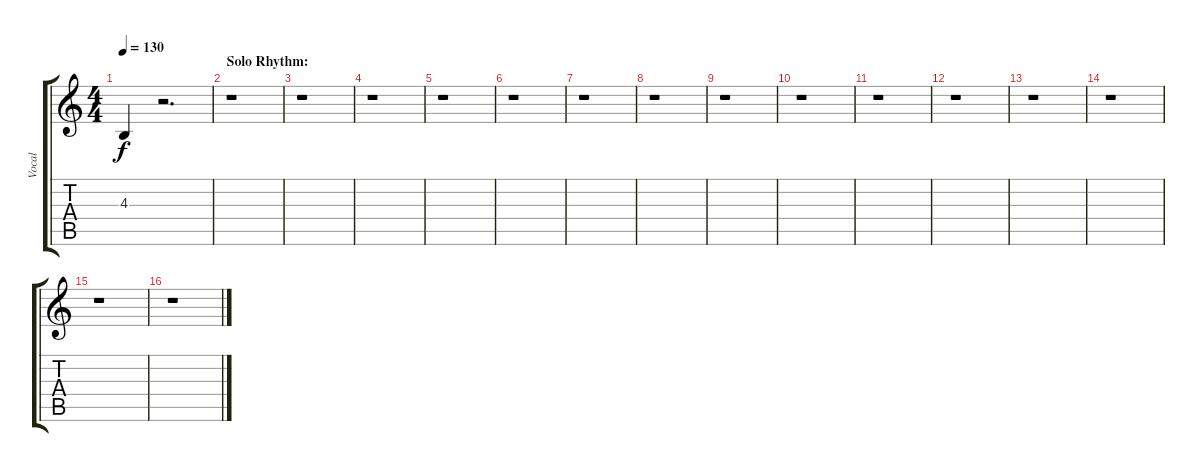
\track ("Vocal" "Vocal") {instrument oboe}
\staff {score tabs}
\tuning (E4 B3 G3 D3 A2 E2) {hide}
\ts (4 4)
\tempo 130
\clef g2
\ks c
4.3{t}.4{dy f} r.2{d} |
\section ("" "Solo Rhythm:")
r.1 |
r.1 |
r.1 |
r.1 |
r.1 |
r.1 |
r.1 |
r.1 |
r.1 |
r.1 |
r.1 |
r.1 |
r.1 |
r.1 |
r.1
